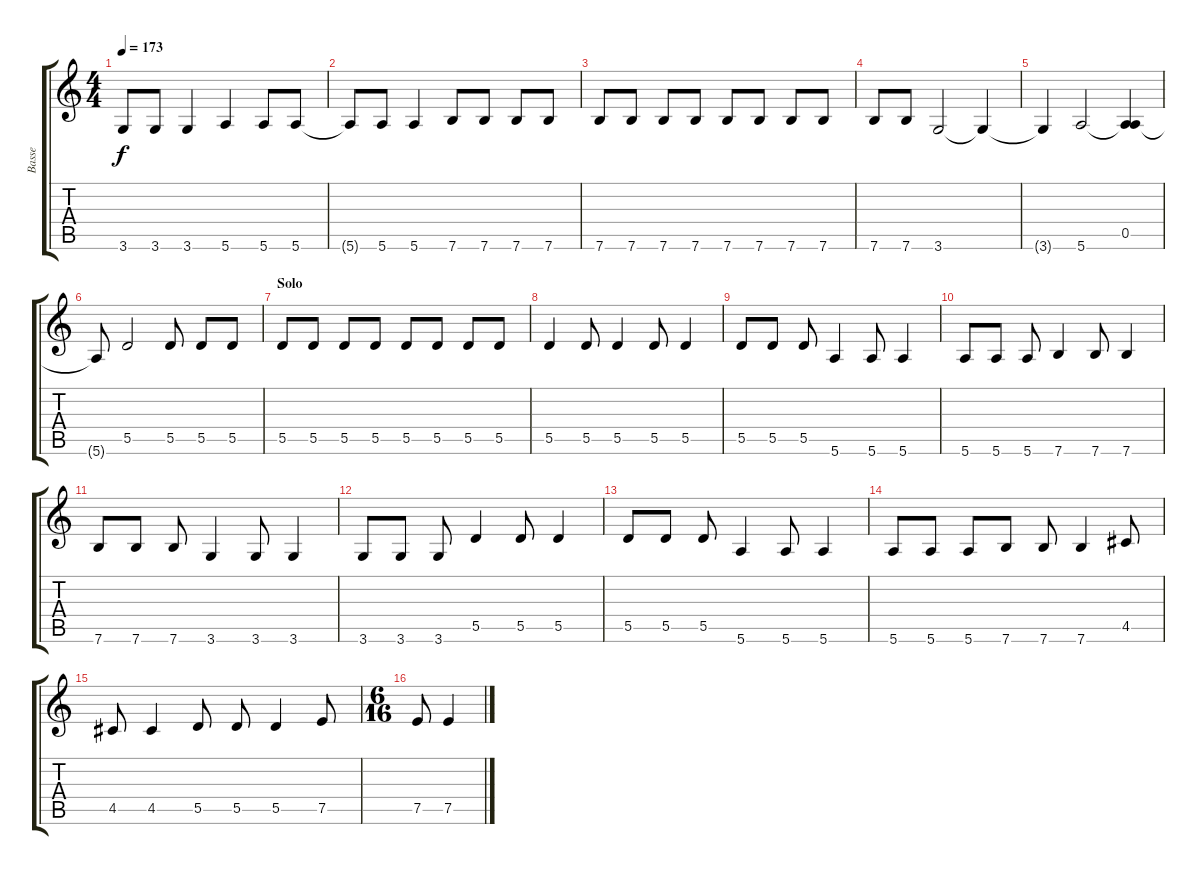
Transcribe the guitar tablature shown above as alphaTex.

\track ("Basse" "Basse") {instrument electricbassfinger}
\staff {score tabs}
\tuning (E4 B3 G3 D3 A2 E2) {hide}
\ts (4 4)
\tempo 173
\clef g2
\ks c
3.6{t}.8{dy f} 3.6.8 3.6.4 5.6.4 5.6.8 5.6.8 |
5.6{t}.8 5.6.8 5.6.4 7.6.8 7.6.8 7.6.8 7.6.8 |
7.6.8 7.6.8 7.6.8 7.6.8 7.6.8 7.6.8 7.6.8 7.6.8 |
7.6.8 7.6.8 3.6.2 3.6{t}.4 |
3.6{t}.4 5.6.2 (0.5 5.6{t}).4 |
5.6{t}.8 5.5.2 5.5.8 5.5.8 5.5.8 |
\section ("" "Solo")
5.5.8 5.5.8 5.5.8 5.5.8 5.5.8 5.5.8 5.5.8 5.5.8 |
5.5.4 5.5.8 5.5.4{volume 13} 5.5.8 5.5.4 |
5.5.8 5.5.8 5.5.8 5.6.4 5.6.8 5.6.4 |
5.6.8 5.6.8 5.6.8 7.6.4 7.6.8 7.6.4 |
7.6.8 7.6.8 7.6.8 3.6.4 3.6.8 3.6.4 |
3.6.8 3.6.8 3.6.8 5.5.4 5.5.8 5.5.4 |
5.5.8 5.5.8 5.5.8 5.6.4 5.6.8 5.6.4 |
5.6.8 5.6.8 5.6.8 7.6.8 7.6.8 7.6.4 4.5.8 |
4.5.8 4.5.4 5.5.8 5.5.8 5.5.4 7.5.8 |
\ts (6 16)
7.5.8 7.5.4
